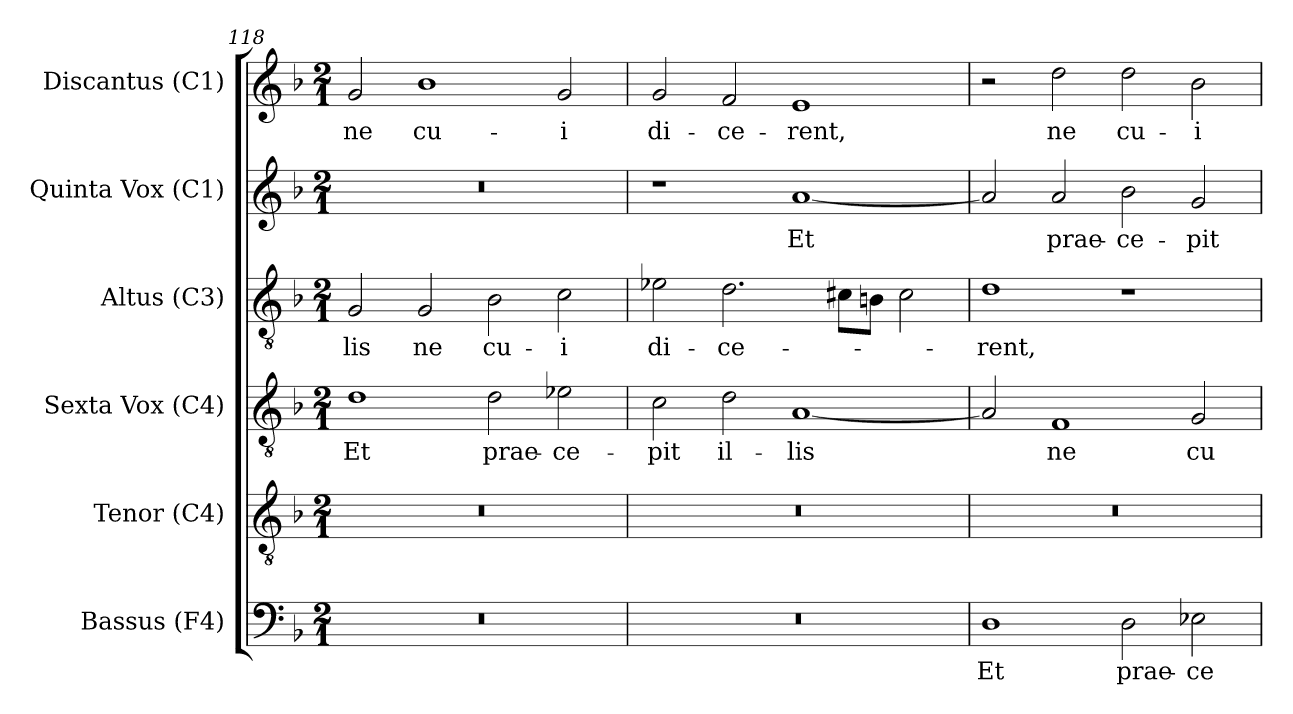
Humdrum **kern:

**kern	**text	**kern	**kern	**text	**kern	**text	**kern	**text	**kern	**text
*part6	*part6	*part5	*part4	*part4	*part3	*part3	*part2	*part2	*part1	*part1
*staff6	*staff6	*staff5	*staff4	*staff4	*staff3	*staff3	*staff2	*staff2	*staff1	*staff1
*I"Bassus (F4)	*	*I"Tenor (C4)	*I"Sexta Vox (C4)	*	*I"Altus (C3)	*	*I"Quinta Vox (C1)	*	*I"Discantus (C1)	*
*	*	*I'T	*I'SV	*	*	*	*I'QV	*	*	*
*clefF4	*	*clefGv2	*clefGv2	*	*clefGv2	*	*clefG2	*	*clefG2	*
*	*	*	*	*	*ITrd7c12	*	*	*	*	*
*k[b-]	*	*k[b-]	*k[b-]	*	*k[b-]	*	*k[b-]	*	*k[b-]	*
*F:	*	*F:	*F:	*	*F:	*	*F:	*	*F:	*
*M2/1	*	*M2/1	*M2/1	*	*M2/1	*	*M2/1	*	*M2/1	*
=118	=118	=118	=118	=118	=118	=118	=118	=118	=118	=118
!LO:N:vis=1	!	!LO:N:vis=1	!	!	!	!	!	!	!	!
!	!	!	!	!LO:LY:b:color=#000000	!	!	!	!	!	!
!	!	!	!	!	!	!LO:LY:b:color=#000000	!LO:N:vis=1	!	!	!
!	!	!	!	!	!	!	!	!	!	!LO:LY:b:color=#000000
0r	.	0r	1di	Et	2GGi/	-lis	0r	.	2gi/	ne
!	!	!	!	!	!	!LO:LY:b:color=#000000	!	!	!	!
!	!	!	!	!	!	!	!	!	!	!LO:LY:b:color=#000000
.	.	.	.	.	2GGi/	ne	.	.	1b-i	cu-
!	!	!	!	!LO:LY:b:color=#000000	!	!	!	!	!	!
!	!	!	!	!	!	!LO:LY:b:color=#000000	!	!	!	!
.	.	.	2di\	prae-	2BB-i\	cu-	.	.	.	.
!	!	!	!	!LO:LY:b:color=#000000	!	!	!	!	!	!
!	!	!	!	!	!	!LO:LY:b:color=#000000	!	!	!	!
!	!	!	!	!	!	!	!	!	!	!LO:LY:b:color=#000000
.	.	.	2e-Xi\	-ce-	2Ci\	-i	.	.	2gi/	-i
=119	=119	=119	=119	=119	=119	=119	=119	=119	=119	=119
!LO:N:vis=1	!	!LO:N:vis=1	!	!	!	!	!	!	!	!
!	!	!	!	!LO:LY:b:color=#000000	!	!	!	!	!	!
!	!	!	!	!	!	!LO:LY:b:color=#000000	!	!	!	!
!	!	!	!	!	!	!	!	!	!	!LO:LY:b:color=#000000
0r	.	0r	2ci\	-pit	2E-Xi\	di-	1r	.	2gi/	di-
!	!	!	!	!LO:LY:b:color=#000000	!	!	!	!	!	!
!	!	!	!	!	!	!LO:LY:b:color=#000000	!	!	!	!
!	!	!	!	!	!	!	!	!	!	!LO:LY:b:color=#000000
.	.	.	2di\	il-	2.Di\	-ce-	.	.	2fi/	-ce-
!	!	!	!	!LO:LY:b:color=#000000	!	!	!	!	!	!
!	!	!	!	!	!	!	!	!LO:LY:b:color=#000000	!	!
!	!	!	!	!	!	!	!	!	!	!LO:LY:b:color=#000000
.	.	.	[1Ai	-lis	.	.	[1ai	Et	1ei	-rent,
.	.	.	.	.	8C#i\L	.	.	.	.	.
.	.	.	.	.	8BBi\J	.	.	.	.	.
.	.	.	.	.	2C#i\	.	.	.	.	.
=120	=120	=120	=120	=120	=120	=120	=120	=120	=120	=120
!	!LO:LY:b:color=#000000	!LO:N:vis=1	!	!	!	!	!	!	!	!
!	!	!	!	!	!	!LO:LY:b:color=#000000	!	!	!	!
1Di	Et	0r	2Ai/]	.	1Di	-rent,	2ai/]	.	2r	.
!	!	!	!	!LO:LY:b:color=#000000	!	!	!	!	!	!
!	!	!	!	!	!	!	!	!LO:LY:b:color=#000000	!	!
!	!	!	!	!	!	!	!	!	!	!LO:LY:b:color=#000000
.	.	.	1Fi	ne	.	.	2ai/	prae-	2ddi\	ne
!	!LO:LY:b:color=#000000	!	!	!	!	!	!	!	!	!
!	!	!	!	!	!	!	!	!LO:LY:b:color=#000000	!	!
!	!	!	!	!	!	!	!	!	!	!LO:LY:b:color=#000000
2Di\	prae-	.	.	.	1r	.	2b-i\	-ce-	2ddi\	cu-
!	!LO:LY:b:color=#000000	!	!	!	!	!	!	!	!	!
!	!	!	!	!LO:LY:b:color=#000000	!	!	!	!	!	!
!	!	!	!	!	!	!	!	!LO:LY:b:color=#000000	!	!
!	!	!	!	!	!	!	!	!	!	!LO:LY:b:color=#000000
2E-Xi\	-ce-	.	2Gi/	cu-	.	.	2gi/	-pit	2b-i\	-i
=	=	=	=	=	=	=	=	=	=	=
*-	*-	*-	*-	*-	*-	*-	*-	*-	*-	*-
